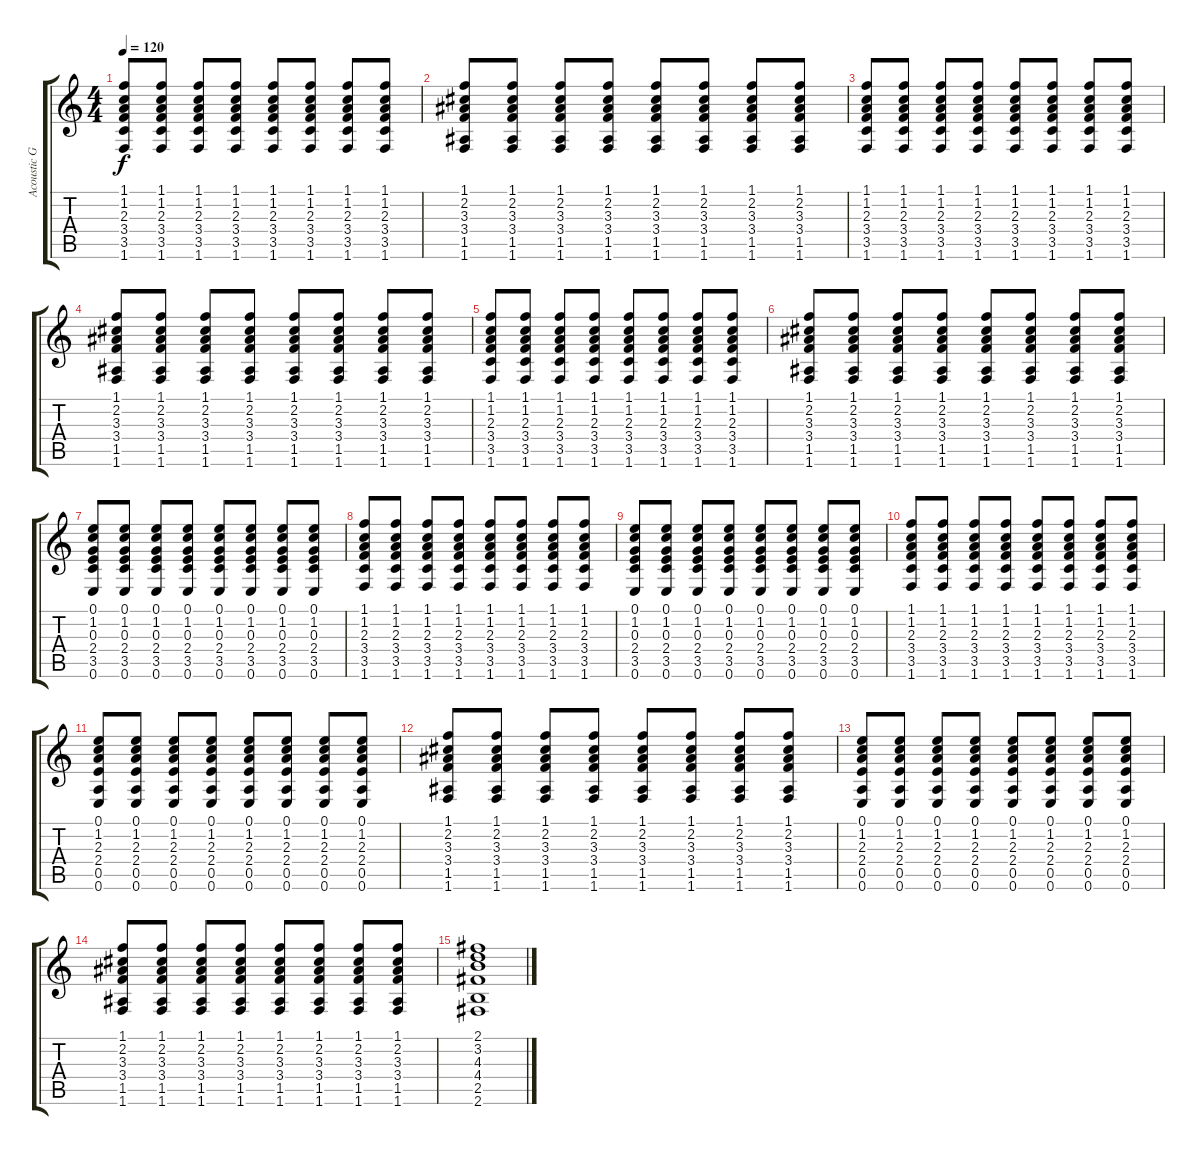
\track ("Acoustic Guitar" "Acoustic G") {instrument acousticguitarsteel}
\staff {score tabs}
\tuning (E4 B3 G3 D3 A2 E2) {hide}
\ts (4 4)
\tempo 120
\clef g2
\ks c
(1.1 1.2 2.3 3.4 3.5 1.6).8{dy f} (1.1 1.2 2.3 3.4 3.5 1.6).8 (1.1 1.2 2.3 3.4 3.5 1.6).8 (1.1 1.2 2.3 3.4 3.5 1.6).8 (1.1 1.2 2.3 3.4 3.5 1.6).8 (1.1 1.2 2.3 3.4 3.5 1.6).8 (1.1 1.2 2.3 3.4 3.5 1.6).8 (1.1 1.2 2.3 3.4 3.5 1.6).8 |
(1.1 2.2 3.3 3.4 1.5 1.6).8 (1.1 2.2 3.3 3.4 1.5 1.6).8 (1.1 2.2 3.3 3.4 1.5 1.6).8 (1.1 2.2 3.3 3.4 1.5 1.6).8 (1.1 2.2 3.3 3.4 1.5 1.6).8 (1.1 2.2 3.3 3.4 1.5 1.6).8 (1.1 2.2 3.3 3.4 1.5 1.6).8 (1.1 2.2 3.3 3.4 1.5 1.6).8 |
(1.1 1.2 2.3 3.4 3.5 1.6).8 (1.1 1.2 2.3 3.4 3.5 1.6).8 (1.1 1.2 2.3 3.4 3.5 1.6).8 (1.1 1.2 2.3 3.4 3.5 1.6).8 (1.1 1.2 2.3 3.4 3.5 1.6).8 (1.1 1.2 2.3 3.4 3.5 1.6).8 (1.1 1.2 2.3 3.4 3.5 1.6).8 (1.1 1.2 2.3 3.4 3.5 1.6).8 |
(1.1 2.2 3.3 3.4 1.5 1.6).8 (1.1 2.2 3.3 3.4 1.5 1.6).8 (1.1 2.2 3.3 3.4 1.5 1.6).8 (1.1 2.2 3.3 3.4 1.5 1.6).8 (1.1 2.2 3.3 3.4 1.5 1.6).8 (1.1 2.2 3.3 3.4 1.5 1.6).8 (1.1 2.2 3.3 3.4 1.5 1.6).8 (1.1 2.2 3.3 3.4 1.5 1.6).8 |
(1.1 1.2 2.3 3.4 3.5 1.6).8 (1.1 1.2 2.3 3.4 3.5 1.6).8 (1.1 1.2 2.3 3.4 3.5 1.6).8 (1.1 1.2 2.3 3.4 3.5 1.6).8 (1.1 1.2 2.3 3.4 3.5 1.6).8 (1.1 1.2 2.3 3.4 3.5 1.6).8 (1.1 1.2 2.3 3.4 3.5 1.6).8 (1.1 1.2 2.3 3.4 3.5 1.6).8 |
(1.1 2.2 3.3 3.4 1.5 1.6).8 (1.1 2.2 3.3 3.4 1.5 1.6).8 (1.1 2.2 3.3 3.4 1.5 1.6).8 (1.1 2.2 3.3 3.4 1.5 1.6).8 (1.1 2.2 3.3 3.4 1.5 1.6).8 (1.1 2.2 3.3 3.4 1.5 1.6).8 (1.1 2.2 3.3 3.4 1.5 1.6).8 (1.1 2.2 3.3 3.4 1.5 1.6).8 |
(0.1 1.2 0.3 2.4 3.5 0.6).8 (0.1 1.2 0.3 2.4 3.5 0.6).8 (0.1 1.2 0.3 2.4 3.5 0.6).8 (0.1 1.2 0.3 2.4 3.5 0.6).8 (0.1 1.2 0.3 2.4 3.5 0.6).8 (0.1 1.2 0.3 2.4 3.5 0.6).8 (0.1 1.2 0.3 2.4 3.5 0.6).8 (0.1 1.2 0.3 2.4 3.5 0.6).8 |
(1.1 1.2 2.3 3.4 3.5 1.6).8 (1.1 1.2 2.3 3.4 3.5 1.6).8 (1.1 1.2 2.3 3.4 3.5 1.6).8 (1.1 1.2 2.3 3.4 3.5 1.6).8 (1.1 1.2 2.3 3.4 3.5 1.6).8 (1.1 1.2 2.3 3.4 3.5 1.6).8 (1.1 1.2 2.3 3.4 3.5 1.6).8 (1.1 1.2 2.3 3.4 3.5 1.6).8 |
(0.1 1.2 0.3 2.4 3.5 0.6).8 (0.1 1.2 0.3 2.4 3.5 0.6).8 (0.1 1.2 0.3 2.4 3.5 0.6).8 (0.1 1.2 0.3 2.4 3.5 0.6).8 (0.1 1.2 0.3 2.4 3.5 0.6).8 (0.1 1.2 0.3 2.4 3.5 0.6).8 (0.1 1.2 0.3 2.4 3.5 0.6).8 (0.1 1.2 0.3 2.4 3.5 0.6).8 |
(1.1 1.2 2.3 3.4 3.5 1.6).8 (1.1 1.2 2.3 3.4 3.5 1.6).8 (1.1 1.2 2.3 3.4 3.5 1.6).8 (1.1 1.2 2.3 3.4 3.5 1.6).8 (1.1 1.2 2.3 3.4 3.5 1.6).8 (1.1 1.2 2.3 3.4 3.5 1.6).8 (1.1 1.2 2.3 3.4 3.5 1.6).8 (1.1 1.2 2.3 3.4 3.5 1.6).8 |
(0.1 1.2 2.3 2.4 0.5 0.6).8 (0.1 1.2 2.3 2.4 0.5 0.6).8 (0.1 1.2 2.3 2.4 0.5 0.6).8 (0.1 1.2 2.3 2.4 0.5 0.6).8 (0.1 1.2 2.3 2.4 0.5 0.6).8 (0.1 1.2 2.3 2.4 0.5 0.6).8 (0.1 1.2 2.3 2.4 0.5 0.6).8 (0.1 1.2 2.3 2.4 0.5 0.6).8 |
(1.1 2.2 3.3 3.4 1.5 1.6).8 (1.1 2.2 3.3 3.4 1.5 1.6).8 (1.1 2.2 3.3 3.4 1.5 1.6).8 (1.1 2.2 3.3 3.4 1.5 1.6).8 (1.1 2.2 3.3 3.4 1.5 1.6).8 (1.1 2.2 3.3 3.4 1.5 1.6).8 (1.1 2.2 3.3 3.4 1.5 1.6).8 (1.1 2.2 3.3 3.4 1.5 1.6).8 |
(0.1 1.2 2.3 2.4 0.5 0.6).8 (0.1 1.2 2.3 2.4 0.5 0.6).8 (0.1 1.2 2.3 2.4 0.5 0.6).8 (0.1 1.2 2.3 2.4 0.5 0.6).8 (0.1 1.2 2.3 2.4 0.5 0.6).8 (0.1 1.2 2.3 2.4 0.5 0.6).8 (0.1 1.2 2.3 2.4 0.5 0.6).8 (0.1 1.2 2.3 2.4 0.5 0.6).8 |
(1.1 2.2 3.3 3.4 1.5 1.6).8 (1.1 2.2 3.3 3.4 1.5 1.6).8 (1.1 2.2 3.3 3.4 1.5 1.6).8 (1.1 2.2 3.3 3.4 1.5 1.6).8 (1.1 2.2 3.3 3.4 1.5 1.6).8 (1.1 2.2 3.3 3.4 1.5 1.6).8 (1.1 2.2 3.3 3.4 1.5 1.6).8 (1.1 2.2 3.3 3.4 1.5 1.6).8 |
(2.1 3.2 4.3 4.4 2.5 2.6).1
